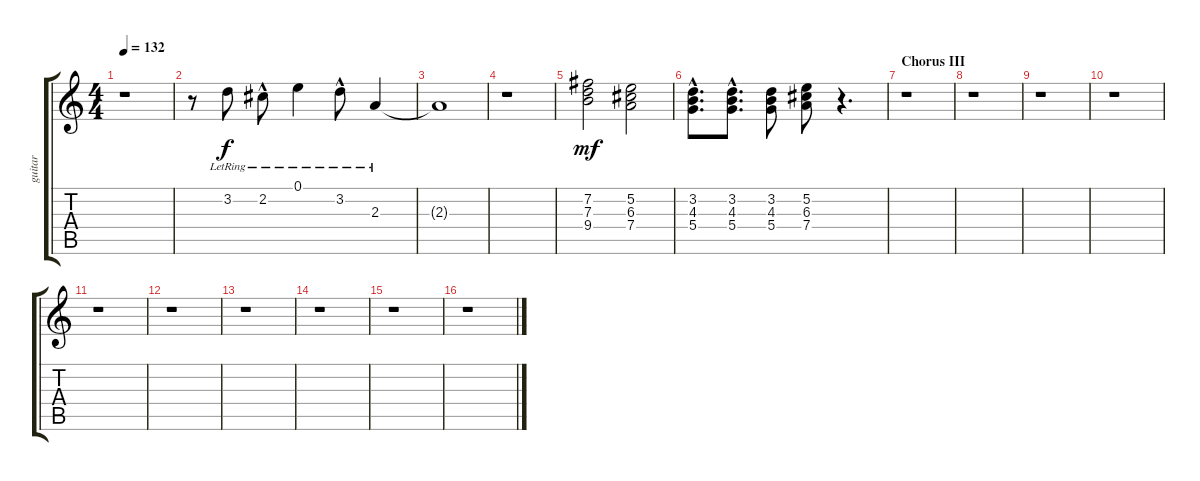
\track ("guitar" "guitar") {instrument electricguitarclean}
\staff {score tabs}
\tuning (E4 B3 G3 D3 A2 E2) {hide}
\ts (4 4)
\tempo 132
\clef g2
\ks c
r.1{dy mf} |
r.8 3.2{lr}.8{dy f} 2.2{hac lr}.8 0.1{lr}.4 3.2{hac lr}.8 2.3{lr}.4 |
2.3{t}.1 |
r.1 |
(7.2 7.3 9.4).2{dy mf} (5.2 6.3 7.4).2 |
(3.2{hac} 4.3{hac} 5.4{hac}).8{d} (3.2{hac} 4.3{hac} 5.4{hac}).8{d} (3.2 4.3 5.4).8 (5.2 6.3 7.4).8 r.4{d} |
\section ("" "Chorus III")
r.1 |
r.1 |
r.1 |
r.1 |
r.1 |
r.1 |
r.1 |
r.1 |
r.1 |
r.1
